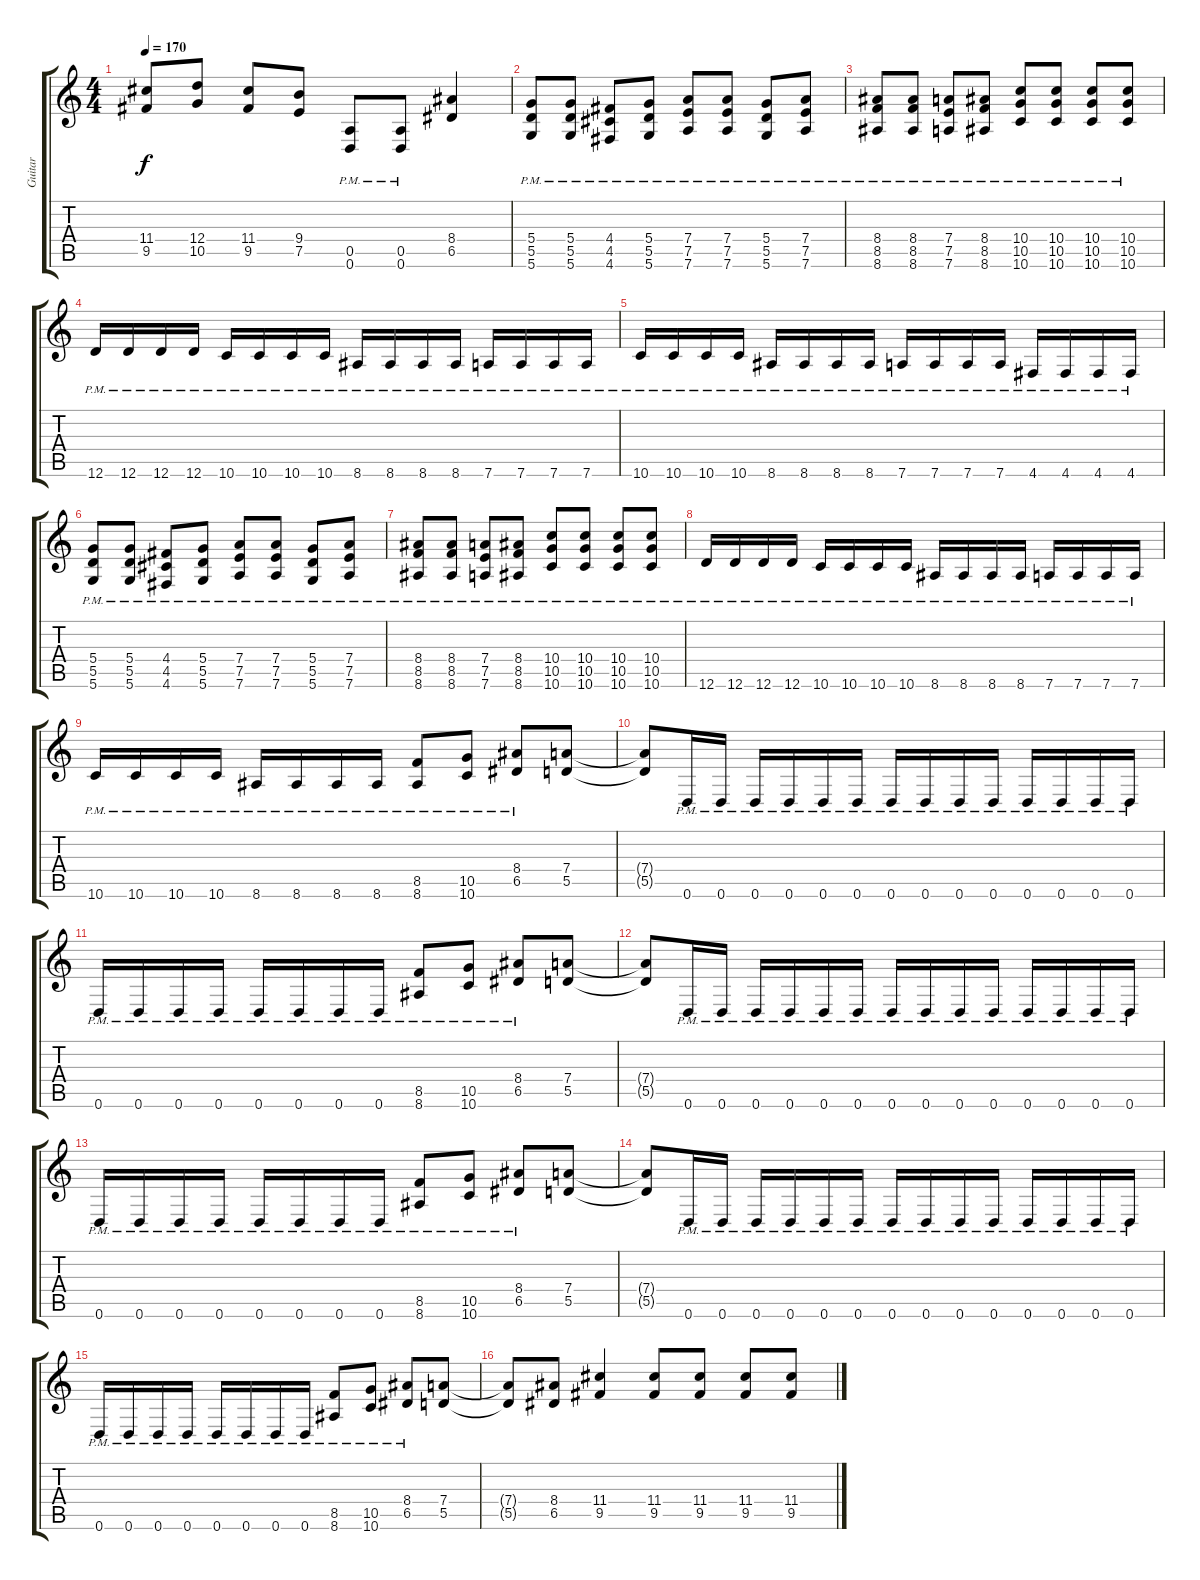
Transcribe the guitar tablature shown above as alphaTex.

\track ("Guitar" "Guitar") {instrument distortionguitar}
\staff {score tabs}
\tuning (E4 B3 G3 D3 A2 D2) {hide}
\ts (4 4)
\tempo 170
\clef g2
\ks c
(11.4 9.5).8{dy f} (12.4 10.5).8 (11.4 9.5).8 (9.4 7.5).8 (0.5{pm} 0.6{pm}).8 (0.5{pm} 0.6{pm}).8 (8.4 6.5).4 |
(5.4{pm} 5.5{pm} 5.6{pm}).8 (5.4{pm} 5.5{pm} 5.6{pm}).8 (4.4{pm} 4.5{pm} 4.6{pm}).8 (5.4{pm} 5.5{pm} 5.6{pm}).8 (7.4{pm} 7.5{pm} 7.6{pm}).8 (7.4{pm} 7.5{pm} 7.6{pm}).8 (5.4{pm} 5.5{pm} 5.6{pm}).8 (7.4{pm} 7.5{pm} 7.6{pm}).8 |
(8.4{pm} 8.5{pm} 8.6{pm}).8 (8.4{pm} 8.5{pm} 8.6{pm}).8 (7.4{pm} 7.5{pm} 7.6{pm}).8 (8.4{pm} 8.5{pm} 8.6{pm}).8 (10.4{pm} 10.5{pm} 10.6{pm}).8 (10.4{pm} 10.5{pm} 10.6{pm}).8 (10.4{pm} 10.5{pm} 10.6{pm}).8 (10.4{pm} 10.5{pm} 10.6{pm}).8 |
12.6{pm}.16 12.6{pm}.16 12.6{pm}.16 12.6{pm}.16 10.6{pm}.16 10.6{pm}.16 10.6{pm}.16 10.6{pm}.16 8.6{pm}.16 8.6{pm}.16 8.6{pm}.16 8.6{pm}.16 7.6{pm}.16 7.6{pm}.16 7.6{pm}.16 7.6{pm}.16 |
10.6{pm}.16 10.6{pm}.16 10.6{pm}.16 10.6{pm}.16 8.6{pm}.16 8.6{pm}.16 8.6{pm}.16 8.6{pm}.16 7.6{pm}.16 7.6{pm}.16 7.6{pm}.16 7.6{pm}.16 4.6{pm}.16 4.6{pm}.16 4.6{pm}.16 4.6{pm}.16 |
(5.4{pm} 5.5{pm} 5.6{pm}).8 (5.4{pm} 5.5{pm} 5.6{pm}).8 (4.4{pm} 4.5{pm} 4.6{pm}).8 (5.4{pm} 5.5{pm} 5.6{pm}).8 (7.4{pm} 7.5{pm} 7.6{pm}).8 (7.4{pm} 7.5{pm} 7.6{pm}).8 (5.4{pm} 5.5{pm} 5.6{pm}).8 (7.4{pm} 7.5{pm} 7.6{pm}).8 |
(8.4{pm} 8.5{pm} 8.6{pm}).8 (8.4{pm} 8.5{pm} 8.6{pm}).8 (7.4{pm} 7.5{pm} 7.6{pm}).8 (8.4{pm} 8.5{pm} 8.6{pm}).8 (10.4{pm} 10.5{pm} 10.6{pm}).8 (10.4{pm} 10.5{pm} 10.6{pm}).8 (10.4{pm} 10.5{pm} 10.6{pm}).8 (10.4{pm} 10.5{pm} 10.6{pm}).8 |
12.6{pm}.16 12.6{pm}.16 12.6{pm}.16 12.6{pm}.16 10.6{pm}.16 10.6{pm}.16 10.6{pm}.16 10.6{pm}.16 8.6{pm}.16 8.6{pm}.16 8.6{pm}.16 8.6{pm}.16 7.6{pm}.16 7.6{pm}.16 7.6{pm}.16 7.6{pm}.16 |
10.6{pm}.16 10.6{pm}.16 10.6{pm}.16 10.6{pm}.16 8.6{pm}.16 8.6{pm}.16 8.6{pm}.16 8.6{pm}.16 (8.5{pm} 8.6{pm}).8 (10.5{pm} 10.6{pm}).8 (8.4{pm} 6.5{pm}).8 (7.4 5.5).8 |
(7.4{t} 5.5{t}).8 0.6{pm}.16 0.6{pm}.16 0.6{pm}.16 0.6{pm}.16 0.6{pm}.16 0.6{pm}.16 0.6{pm}.16 0.6{pm}.16 0.6{pm}.16 0.6{pm}.16 0.6{pm}.16 0.6{pm}.16 0.6{pm}.16 0.6{pm}.16 |
0.6{pm}.16 0.6{pm}.16 0.6{pm}.16 0.6{pm}.16 0.6{pm}.16 0.6{pm}.16 0.6{pm}.16 0.6{pm}.16 (8.5{pm} 8.6{pm}).8 (10.5{pm} 10.6{pm}).8 (8.4{pm} 6.5{pm}).8 (7.4 5.5).8 |
(7.4{t} 5.5{t}).8 0.6{pm}.16 0.6{pm}.16 0.6{pm}.16 0.6{pm}.16 0.6{pm}.16 0.6{pm}.16 0.6{pm}.16 0.6{pm}.16 0.6{pm}.16 0.6{pm}.16 0.6{pm}.16 0.6{pm}.16 0.6{pm}.16 0.6{pm}.16 |
0.6{pm}.16 0.6{pm}.16 0.6{pm}.16 0.6{pm}.16 0.6{pm}.16 0.6{pm}.16 0.6{pm}.16 0.6{pm}.16 (8.5{pm} 8.6{pm}).8 (10.5{pm} 10.6{pm}).8 (8.4{pm} 6.5{pm}).8 (7.4 5.5).8 |
(7.4{t} 5.5{t}).8 0.6{pm}.16 0.6{pm}.16 0.6{pm}.16 0.6{pm}.16 0.6{pm}.16 0.6{pm}.16 0.6{pm}.16 0.6{pm}.16 0.6{pm}.16 0.6{pm}.16 0.6{pm}.16 0.6{pm}.16 0.6{pm}.16 0.6{pm}.16 |
0.6{pm}.16 0.6{pm}.16 0.6{pm}.16 0.6{pm}.16 0.6{pm}.16 0.6{pm}.16 0.6{pm}.16 0.6{pm}.16 (8.5{pm} 8.6{pm}).8 (10.5{pm} 10.6{pm}).8 (8.4{pm} 6.5{pm}).8 (7.4 5.5).8 |
(7.4{t} 5.5{t}).8 (8.4 6.5).8 (11.4 9.5).4 (11.4 9.5).8 (11.4 9.5).8 (11.4 9.5).8 (11.4 9.5).8
